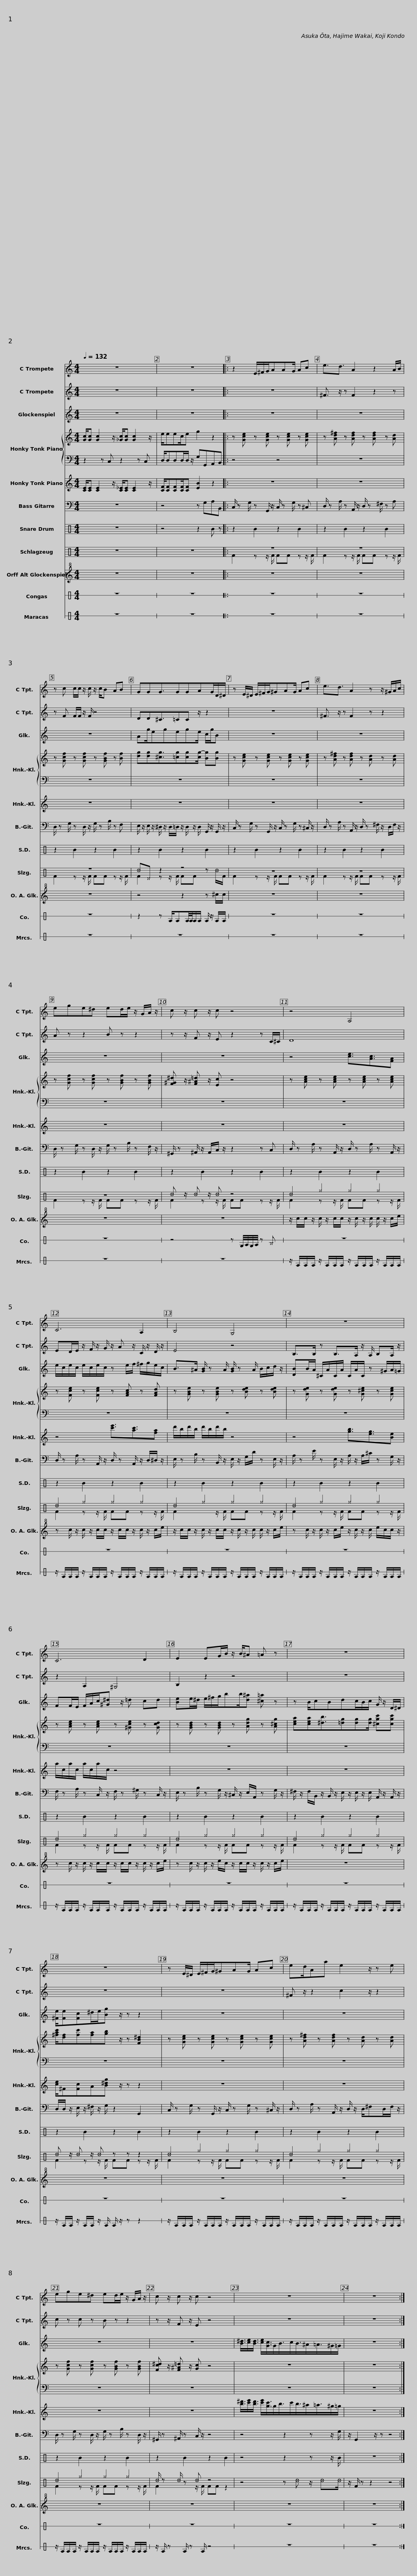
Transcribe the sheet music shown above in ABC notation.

X:1
%%score 1 2 3 { 4 | 5 } 6 7 8 ( 9 10 ) 11 12 13
L:1/8
Q:1/4=132
M:4/4
I:linebreak $
K:C
V:1 treble
V:2 treble
V:3 treble transpose=24
V:4 treble
V:5 bass
V:6 treble
V:7 bass transpose=-12
V:8 perc
K:none
V:9 perc
K:none
V:10 perc
K:none
V:11 treble+8
V:12 perc stafflines=1
K:none
V:13 perc stafflines=1
K:none
V:1
 z8 | z8 |:$ z2 E/^F/G/AAG/ Ac | e3/2d3/2 A2 z2 A/B/ |$ z c c/c/ z/ c/ z/ c/B AB | %5
 GGG3/2GGAG/D/^D/ |$ z E/^D/ E/^F/G/^GAG/ Ac | e3/2d3/2 A2 z z/ ^G/A/c/ |$ ege^d ed/e/ z/ G/A/ z/ | c z/ c z/ c z4 |$ %10
 z4 A,4 | C6 A,2 |$ B,4 G,4 | z8 |$ C6 D2 | %15
 E2 EG/B/ z/ B/^A =A z |$ z8 | z8 |$ z E/^D/ E/^F/G/^GAG/ Ac | ed/Aa e2 z/ z e |$ %20
 ege^d ed/e/ z/ G/A/ z/ | c z/ c z/ c z4 |$ z8 | z8 :| %24
V:2
 z8 | z8 |:$ z8 | ^F3/2 z/ z F2 z2 z |$ z F F/F/ z/ F/ z4 | %5
 DD^C3/2=CC z/ z2 |$ z8 | ^F3/2 z/ z F2 z z2 |$ A z z2 B z z2 | z z/ F z/ E z2 z C/^C/ |$ %10
 D8 | ED/E/ z/ F/ z/ G/ z/ A z/ C/ z/ D/ z/ |$ E4 z4 | B,>B, z B,>A, z/ A,/ B,A,/ z/ |$ z2 A,2 ^G,4 | %15
 B,2 z2 z4 |$ z8 | z8 |$ z8 | ^F z/ z2 c2 z/ z2 |$ %20
 c z c z B z z2 | z z/ F z/ E z4 |$ z8 | z8 :| %24
V:3
 z8 | z8 |:$ z8 | z8 |$ z8 | %5
 Ag/egege/ c/g/B |$ z8 | z8 |$ z8 | z8 |$ %10
 z4 [ce]3/2[Ac]3/2[FA] | e/c/e/c/ e/c/e/c/ z e/f/ ^f/g/e/c/ |$ B>^A [GB]/ z A/ [GB]/ z A/ B/c/d/ z/ | [DB]B/A/ ^C/A/C/A/ C/A/C/ z ^G/A/=G/ |$ FF/E/ F/A/c/[^G^d] z/ =d cd | %15
 [Be]e/^d/ e/^f/g/bb/[d^a] [^c=a] z |$ z B/cBdc/B/c/ G/ z/ D/^D/ | [^Fe]/[Fe][Fc]^d/e/[Bg] z/ z z2 |$ z8 | z8 |$ %20
 z8 | z8 |$ [B^d]3/4[ce]/[Bd]3/4 [ce]/[Gc]3/4G/B3/4c/B3/4^A/=A3/4^G/=G/ | z8 :| %24
V:4
 [Gc]/[Gc] [Gc]2 z/ [_Gc]/[Gc] [Gc]2 z/ | e/eec/e g2 z2 |:$ z [Gce] z [Gce] z [Gce] z [Gce] | z [Ad^f] z [Adf] z [Adf] z [Ad] |$ z [Gcf] z [Gcf] z [GBf] z [Bf] | %5
 [dg][dg][^cg]3/2[=cg][cg][cg-]/ [Bg][Bg] |$ z [Gce] z [Gce] z [Gce] z [Gce] | z [Ad^f] z [Adf] z [Ad] z [Ad] |$ z [Gcf] z [Gcf] z [GBf] z [GBf] | [F^G^d] z/ [F^A=d] z/ [Ec] z4 |$ %10
 z [Ace] z [Ace] z [Ace] z [Ace] | z [Fce] z [Fce] z [FAc] z [FAd] |$ z [GBe] z [GBe] z [Bde] z [Bde] | z [Gde] z [Gde] z [G^ce] z [Gce] |$ z [Ace] z [Ace] z [^Gce] z [Gcd] | %15
 z [GBd] z [GBd] z [Adg] z [A^cg] |$ [cea][cea][^db]3/2[=dg][dg][dg]/ [^cgc'][cgc'] | [^fac']/[df][fc'][fa][gb] z/ z [FB^d]2 |$ z [Gce] z [Gce] z [Gce] z [Gce] | z [Ad^f] z [Adf] z [Ad] z [Ad] |$ %20
 z [Gcf] z [Gcf] z [GBf] z [GBf] | [Fc^d] z/ [F^A=d] z/ [Gc] z4 |$ z8 | z8 :| %24
V:5
 z2 z C, z2 z C, | D,/D,D,D,/D,/ z/ G,G,,A,,B,, |:$ z4 z4 | z8 |$ z8 | %5
 z8 |$ z8 | z8 |$ z8 | z8 |$ %10
 z8 | z8 |$ z8 | z8 |$ z8 | %15
 z8 |$ z8 | z8 |$ z8 | z8 |$ %20
 z8 | z8 |$ z8 | z8 :| %24
V:6
 [CE]/[CE] [CE]2 z/ [C_E]/[CE] [CE]2 z/ | [CF]/[CF][CF][CF]/[CF] [EB]2 z2 |:$ z8 | z8 |$ z8 | %5
 z8 |$ z8 | z8 |$ z8 | z8 |$ %10
 z8 | z4 [c'e']3/2[ac']3/2[fa] |$ d'/b/d'/b/ d'/b/d'/b/ z4 | z4 [gb]3/2[eg]3/2[Be] |$ a/c/a/c/ a/c/a/c/ z4 | %15
 z8 |$ z8 | [ce]/^F[Fc]A[B^dg] z/ z z2 |$ z8 | z8 |$ %20
 z8 | z8 |$ [b^d']3/4[c'e']/[bd']3/4 [c'e']/[gc']3/4g/b3/4c'/b3/4^a/=a3/4^g/=g/ | z8 :| %24
V:7
 z8 | z4 z G,A,B,, |:$ C,/ z G,/ z G,,/ z/ C,/ z G,/ z ^C, | D,/ z A,/ z A,,/ z/ D,/ z ^F,/ z A, |$ D,/ z G,/ z D,/ z/ G,/ z B,/ z F, | %5
 E,/ z/ E,/ z/ ^D,/ z/ D,/=D,/ z/ D,/ z/ D,/ G,,/ z/ G,,/ z/ |$ C,/ z G,/ z G,,/ z/ C,/ z G,/ z ^C,/ z/ | D,/ z A,/ z A,,/ z/ D,/ z ^F,/ z/ D,/F,/ z/ |$ D,/ z G,/ z D,/ z/ G,/ z B,/ z F,/ z/ | ^G,,/ z ^A,,/ z/ A,,/C,/ z/ z2 z C, |$ %10
 D,/ z A,/ z A,,/ z/ D,/ z A,/ z A,,/ z/ | D,/ z A,/ z A,,/ z/ D,/ z A,,/ z/ D,/^D,/ z/ |$ E,/ z B,/ z B,,/ z/ E,/ z/ G,/D/ z E,/ z/ | A,/ z E/ z E,/ z/ A,/ z/ A,/^C/ z G,/ z/ |$ F,/ z A,/ z C,/ z/ F,/ z ^G,/ z C,/ z/ | %15
 E,/ z B,/ z G,/ z/ ^C,/ z/ E,/A,,/ z G,/ z/ |$ ^F,/ z/ F,/B,,/ z/ B,,/ z/ E,/ z/ E,/ z/ E,/ A,,/ z/ A,,/ z/ | D,/D,/ z/ E,/ z/ ^F,/ z/ G,/ z2 G,,2 |$ C,/ z G,/ z G,,/ z/ C,/ z G,/ z ^C,/ z/ | D,/ z A,/ z A,,/ z/ D,/ z/ D,/^F,D,/F,/ z/ |$ %20
 D,/ z G,/ z D,/ z/ G,/ z B,/ z D,/ z/ | ^G,,/ z ^A,,/ z C,/ z/ z4 |$ z4 z2 z z/ G,/ | z/ G,,2 z/ z z4 :| %24
V:8
 z8 | z4 z2 B z |:$ z2 B2 z2 B2 | z2 B2 z2 B2 |$ z2 B2 z2 B2 | %5
 z2 B2 z2 B2 |$ z2 B2 z2 B2 | z2 B2 z2 B2 |$ z2 B2 z2 B2 | z2 B2 z2 B2 |$ %10
 z2 B2 z2 B2 | z2 B2 z2 B2 |$ z2 B2 z2 B2 | z2 B2 z2 B2 |$ z2 B2 z2 B2 | %15
 z2 B2 z2 B2 |$ z2 B2 z2 B2 | z2 B2 z2 B2 |$ z2 B2 z2 B2 | z2 B2 z2 B2 |$ %20
 z2 B2 z2 B2 | z2 B2 z2 B2 |$ z4 z2 z z/ B/ | z8 :| %24
V:9
 z8 | z8 |:$ z8 | z8 |$ z8 | %5
 _d^D z2 z4 |$ z8 | z8 |$ z8 | _d z/ _d z/ _d z4 |$ %10
 _d2 ^g2 ^g2 ^g2 | _d2 ^g2 ^g2 ^g2 |$ _d2 ^g2 ^g2 ^g2 | _d2 ^g2 ^g2 ^g2 |$ _d2 ^g2 ^g2 ^g2 | %15
 _d2 ^g2 ^g2 ^g2 |$ _d2 ^g2 ^g2 ^g2 | _d z/ _d z/ _d z z z2 |$ _d2 ^g2 ^g2 ^g2 | _d2 ^g2 ^g2 ^g2 |$ %20
 _d2 ^g2 ^g2 ^g2 | _d/ z _d/ z _d z4 |$ z4 z _d z/ _d_d/ | z/ F/ z z2 z4 :| %24
V:10
 x8 | x8 |:$ F2 z z/ F/ FF z z/ F/ | F2 z z/ F/ FF z z/ F/ |$ F2 z z/ F/ FF z z/ F/ | %5
 F2 z z/ F/ FF z _d/F/ |$ F2 z z/ F/ FF z z/ F/ | F2 z z/ F/ FF z z/ F/ |$ F2 z z/ F/ FF z z/ F/ | F2 z z/ F/ FF z z/ F/ |$ %10
 F2 z z/ F/ FF z z/ F/ | F2 z z/ F/ FF z z/ F/ |$ F2 x z/ F/ FF z z/ F/ | F2 z z/ F/ FF z z/ F/ |$ F2 z z/ F/ FF z z/ F/ | %15
 F2 z z/ F/ FF z z/ F/ |$ F2 z z/ F/ FF z z/ F/ | F2 z z/ F/ FF z z/ F/ |$ F2 z z/ F/ FF z z/ F/ | F2 z z/ F/ FF z z/ F/ |$ %20
 F2 z z/ F/ FF z z/ F/ | F2 z z/ F/ FF z2 |$ x8 | x8 :| %24
V:11
 z8 | z8 |:$ z8 | z8 |$ z8 | %5
 z4 z2 z ^c/c/ |$ z8 | z8 |$ z8 | z8 |$ %10
 z/ c/c/ z/ c/ z/ c/c/ z/ c/ z/ c/ c/ z/ c/e/ | z c/ z/ c/ z/ c/c/ z/ c/c/ z/ c/ z/ c/e/ |$ z/ c/c/ z/ c/ z/ c/c/ z/ c/ z/ c/ c/ z/ c/e/ | z c/ z/ c/ z/ c/e/ z/ c/ z/ c/ e/c/c/ z/ |$ z c/ z/ c/ z/ c/c/ z/ c/c/ z/ c/ z/ c/e/ | %15
 z c/ z/ c/ z/ e/c/ z/ c/c/ z/ c/ z/ c/e/ |$ z8 | z8 |$ z8 | z8 |$ %20
 z8 | z8 |$ z8 | z8 :| %24
V:12
 z8 | z8 |:$ z8 | z8 |$ z8 | %5
 z2 z E/EE/4E/4E/E/ E/ z/ E/E/ |$ z8 | z8 |$ z8 | z4 z D/4E/4D/4E/4 z ^F |$ %10
 z8 | z8 |$ z8 | z8 |$ z8 | %15
 z8 |$ z8 | z8 |$ z8 | z8 |$ %20
 z8 | z8 |$ z8 | z8 :| %24
V:13
 z8 | z8 |:$ z8 | z8 |$ z8 | %5
 z8 |$ z8 | z8 |$ z8 | z8 |$ %10
 z/ E/E/E/ z/ E/E/E/ z/ E/E/E/ z/ E/E/E/ | z/ E/E/E/ z/ E/E/E/ z/ E/E/E/ z/ E/E/E/ |$ z/ E/E/E/ z/ E/E/E/ z/ E/E/E/ z/ E/E/E/ | z/ E/E/E/ z/ E/E/E/ z/ E/E/E/ z/ E/E/E/ |$ z/ E/E/E/ z/ E/E/E/ z/ E/E/E/ z/ E/E/E/ | %15
 z/ E/E/E/ z/ E/E/E/ z/ E/E/E/ z/ E/E/E/ |$ z/ E/E/E/ z/ E/E/E/ z/ E/E/E/ z/ E/E/E/ | z/ E/E/ z/ E/E/ z/ E/ E/ z/ z z2 |$ z/ E/E/E/ z/ E/E/E/ z/ E/E/E/ z/ E/E/E/ | z/ E/E/E/ z/ E/E/E/ z/ E/E/E/ z/ E/E/E/ |$ %20
 z/ E/E/E/ z/ E/E/E/ z/ E/E/E/ z/ E/E/E/ | z/ E/ z E/ z E/ z4 |$ z8 | z8 :| %24
